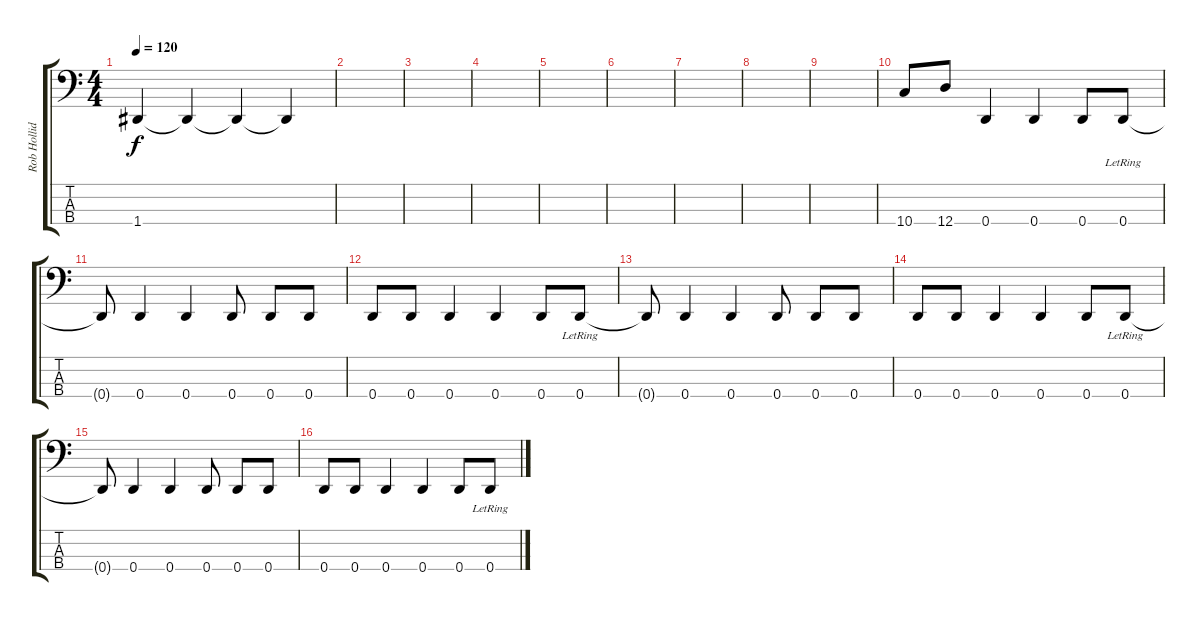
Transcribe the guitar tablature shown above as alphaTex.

\track ("Rob Holliday" "Rob Hollid") {instrument electricbassfinger}
\staff {score tabs}
\tuning (G2 D2 A1 D1) {hide}
\ts (4 4)
\tempo 120
\clef f4
\ks c
1.4{t}.4{dy f} 1.4{t}.4 1.4{t}.4 1.4{t}.4 |
|
|
|
|
|
|
|
|
10.4.8 12.4.8 0.4.4 0.4.4 0.4.8 0.4{lr}.8 |
0.4{t}.8 0.4.4 0.4.4 0.4.8 0.4.8 0.4.8 |
0.4.8 0.4.8 0.4.4 0.4.4 0.4.8 0.4{lr}.8 |
0.4{t}.8 0.4.4 0.4.4 0.4.8 0.4.8 0.4.8 |
0.4.8 0.4.8 0.4.4 0.4.4 0.4.8 0.4{lr}.8 |
0.4{t}.8 0.4.4 0.4.4 0.4.8 0.4.8 0.4.8 |
0.4.8 0.4.8 0.4.4 0.4.4 0.4.8 0.4{lr}.8
